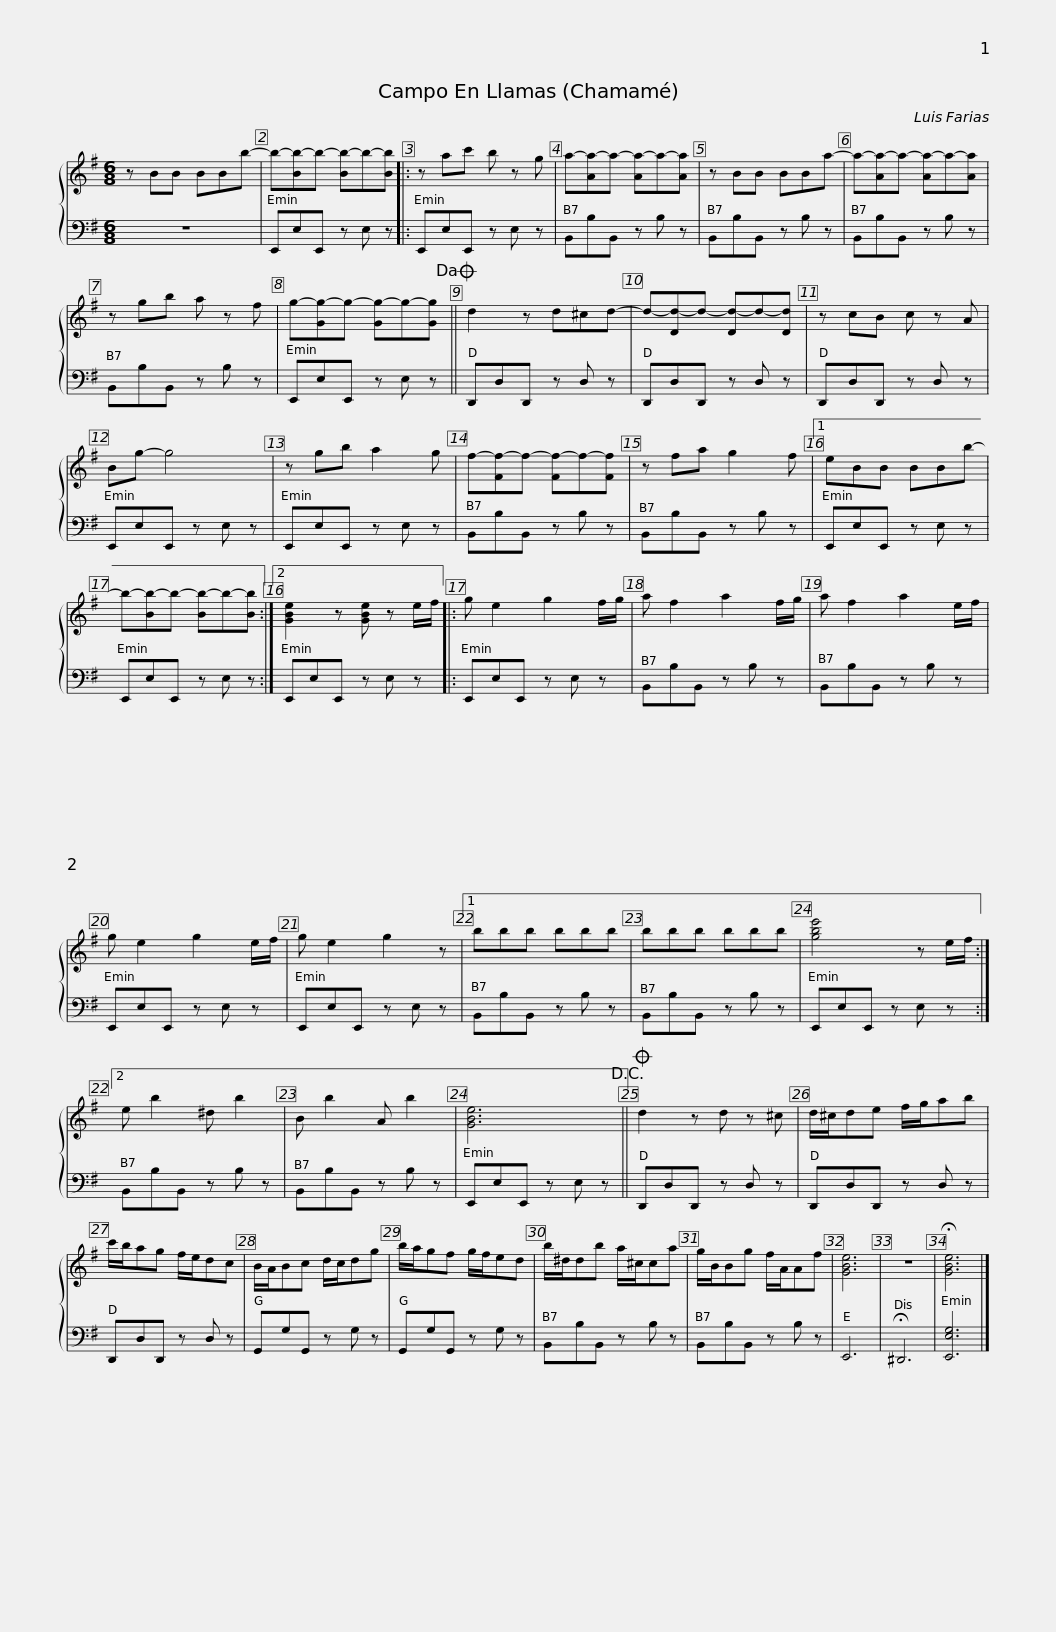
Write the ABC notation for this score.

X:1
%%score { 1 | 2 }
L:1/8
M:6/8
I:linebreak $
K:G
V:1 treble
V:2 bass
V:1
 z BB BBb- | b-[Bb-]b- [Bb-]b-[Bb] |: z ac' b z g | a-[Aa-]a- [Aa-]a-[Aa] | z BB BBa- | %5
 a-[Aa-]a- [Aa-]a-[Aa] |$ z gb a z f | g-[Gg-]g- [Gg-]g-[Gg]!dacoda! || d2 z d^cd- | d-[Dd-]d- [Dd-]d-[Dd] | %10
 z cB c z A | Bg- g4 | z gb a2 g |$ f-[Ff-]f- [Ff-]f-[Ff] | z fa g2 f |1 %15
 eBB BBb- | b-[Bb-]b- [Bb-]b-[Bb] :|2 [GBe]2 z [GBe] z e/f/ |: g e2 g2 f/g/ | a f2 a2 f/g/ |$ %20
 a f2 a2 e/f/ | g e2 g2 e/f/ | g e2 g2 z |1 bbb bbb | bbb bbb | %25
 [gbe']4 z e/f/ :|2 e b2 ^d b2 |$ B b2 A b2 | [GBe]6!D.C.! ||O d2 z d z ^c | %30
 d/^c/de f/g/ab | c'/b/ag f/e/dc | B/A/Bc d/c/dg |$ b/a/gf g/f/ed | b/^d/db a/^c/ca | %35
 g/B/Bg f/A/Af | [GBe]6 | z6 | !fermata![GBe]6 |] %39
V:2
 z6 | E,,E,E,, z E, z |: E,,E,E,, z E, z | B,,B,B,, z B, z | B,,B,B,, z B, z | %5
 B,,B,B,, z B, z |$ B,,B,B,, z B, z | E,,E,E,, z E, z || D,,D,D,, z D, z | D,,D,D,, z D, z | %10
 D,,D,D,, z D, z | E,,E,E,, z E, z | E,,E,E,, z E, z |$ B,,B,B,, z B, z | B,,B,B,, z B, z |1 %15
 E,,E,E,, z E, z | E,,E,E,, z E, z :|2 E,,E,E,, z E, z |: E,,E,E,, z E, z | B,,B,B,, z B, z |$ %20
 B,,B,B,, z B, z | E,,E,E,, z E, z | E,,E,E,, z E, z |1 B,,B,B,, z B, z | B,,B,B,, z B, z | %25
 E,,E,E,, z E, z :|2 B,,B,B,, z B, z |$ B,,B,B,, z B, z | E,,E,E,, z E, z || D,,D,D,, z D, z | %30
 D,,D,D,, z D, z | D,,D,D,, z D, z | G,,G,G,, z G, z |$ G,,G,G,, z G, z | B,,B,B,, z B, z | %35
 B,,B,B,, z B, z | E,,6 | !fermata!^D,,6 | [E,,E,G,]6 |] %39
